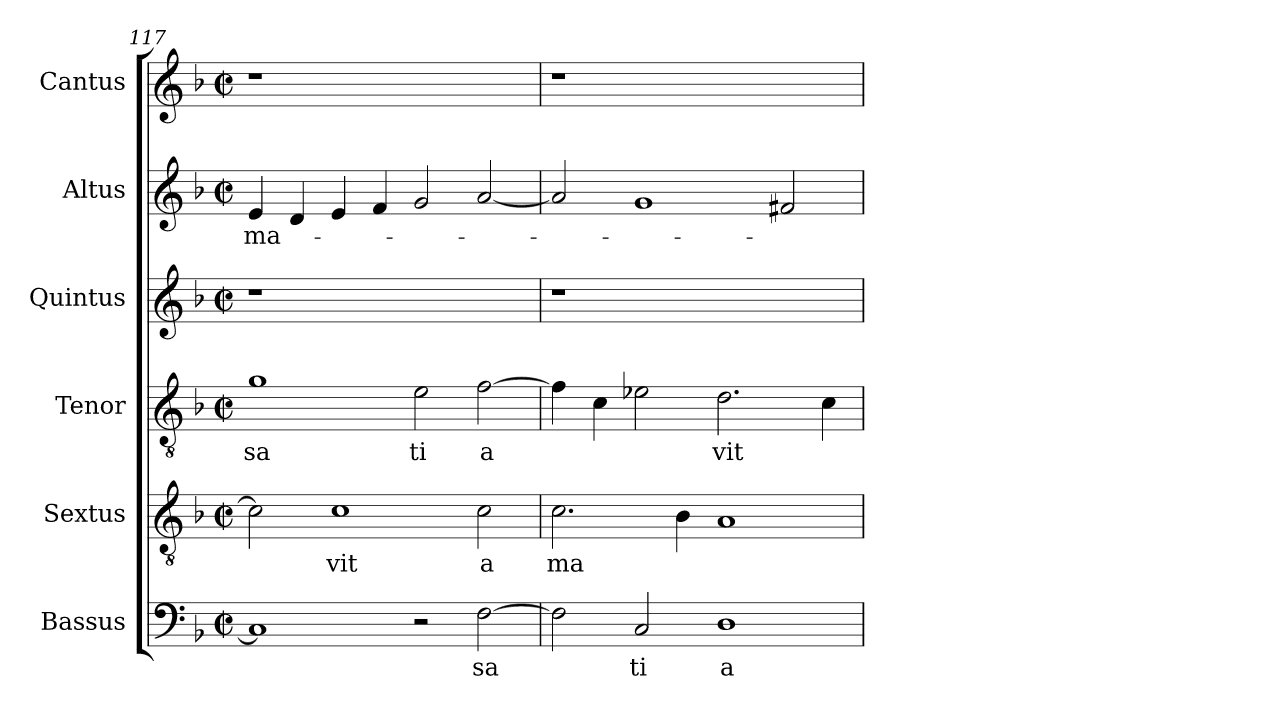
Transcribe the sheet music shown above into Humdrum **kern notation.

**kern	**text	**kern	**text	**kern	**text	**kern	**kern	**text	**kern
*part6	*part6	*part5	*part5	*part4	*part4	*part3	*part2	*part2	*part1
*staff6	*staff6	*staff5	*staff5	*staff4	*staff4	*staff3	*staff2	*staff2	*staff1
*I"Bassus	*	*I"Sextus	*	*I"Tenor	*	*I"Quintus	*I"Altus	*	*I"Cantus
*I'Bassus	*	*I'Sextus	*	*I'Tenor	*	*I'Quintus	*I'Altus	*	*I'Cantus
*clefF4	*	*clefGv2	*	*clefGv2	*	*clefG2	*clefG2	*	*clefG2
*k[b-]	*	*k[b-]	*	*k[b-]	*	*k[b-]	*k[b-]	*	*k[b-]
*F:	*	*F:	*	*F:	*	*F:	*F:	*	*F:
*M2/2	*	*M2/2	*	*M2/2	*	*M2/2	*M2/2	*	*M2/2
*met(c|)	*	*met(c|)	*	*met(c|)	*	*met(c|)	*met(c|)	*	*met(c|)
=117	=117	=117	=117	=117	=117	=117	=117	=117	=117
!	!	!	!	!	!LO:LY:b:cj	!	!	!LO:LY:b	!
1C]	.	2c\]	.	1g	sa	1r	4e/	-ma-	1r
.	.	.	.	.	.	.	4d/	.	.
!	!	!	!LO:LY:b:cj	!	!	!	!	!	!
.	.	1c	vit	.	.	.	4e/	.	.
.	.	.	.	.	.	.	4f/	.	.
!	!	!	!	!	!LO:LY:b:cj	!	!	!	!
2r	.	.	.	2e\	ti	1ryy	2g/	.	1ryy
!	!LO:LY:b:cj	!	!LO:LY:b:cj	!	!LO:LY:b:cj	!	!	!	!
[>2F\	sa	2c\	a	[>2f\	a	.	[<2a/	.	.
=118	=118	=118	=118	=118	=118	=118	=118	=118	=118
!	!	!	!LO:LY:b	!	!	!	!	!	!
2F\]	.	2.c\	ma	4f\]	.	1r	2a/]	.	1r
.	.	.	.	4c\	.	.	.	.	.
!	!LO:LY:b:cj	!	!	!	!	!	!	!	!
2C/	ti	.	.	2e-X\	.	.	1g	.	.
.	.	4B-\	.	.	.	.	.	.	.
!	!LO:LY:b:rj	!	!	!	!LO:LY:b	!	!	!	!
1D	a	1A	.	2.d\	vit	1ryy	.	.	1ryy
.	.	.	.	.	.	.	2f#/	.	.
.	.	.	.	4c\	.	.	.	.	.
=	=	=	=	=	=	=	=	=	=
*-	*-	*-	*-	*-	*-	*-	*-	*-	*-
